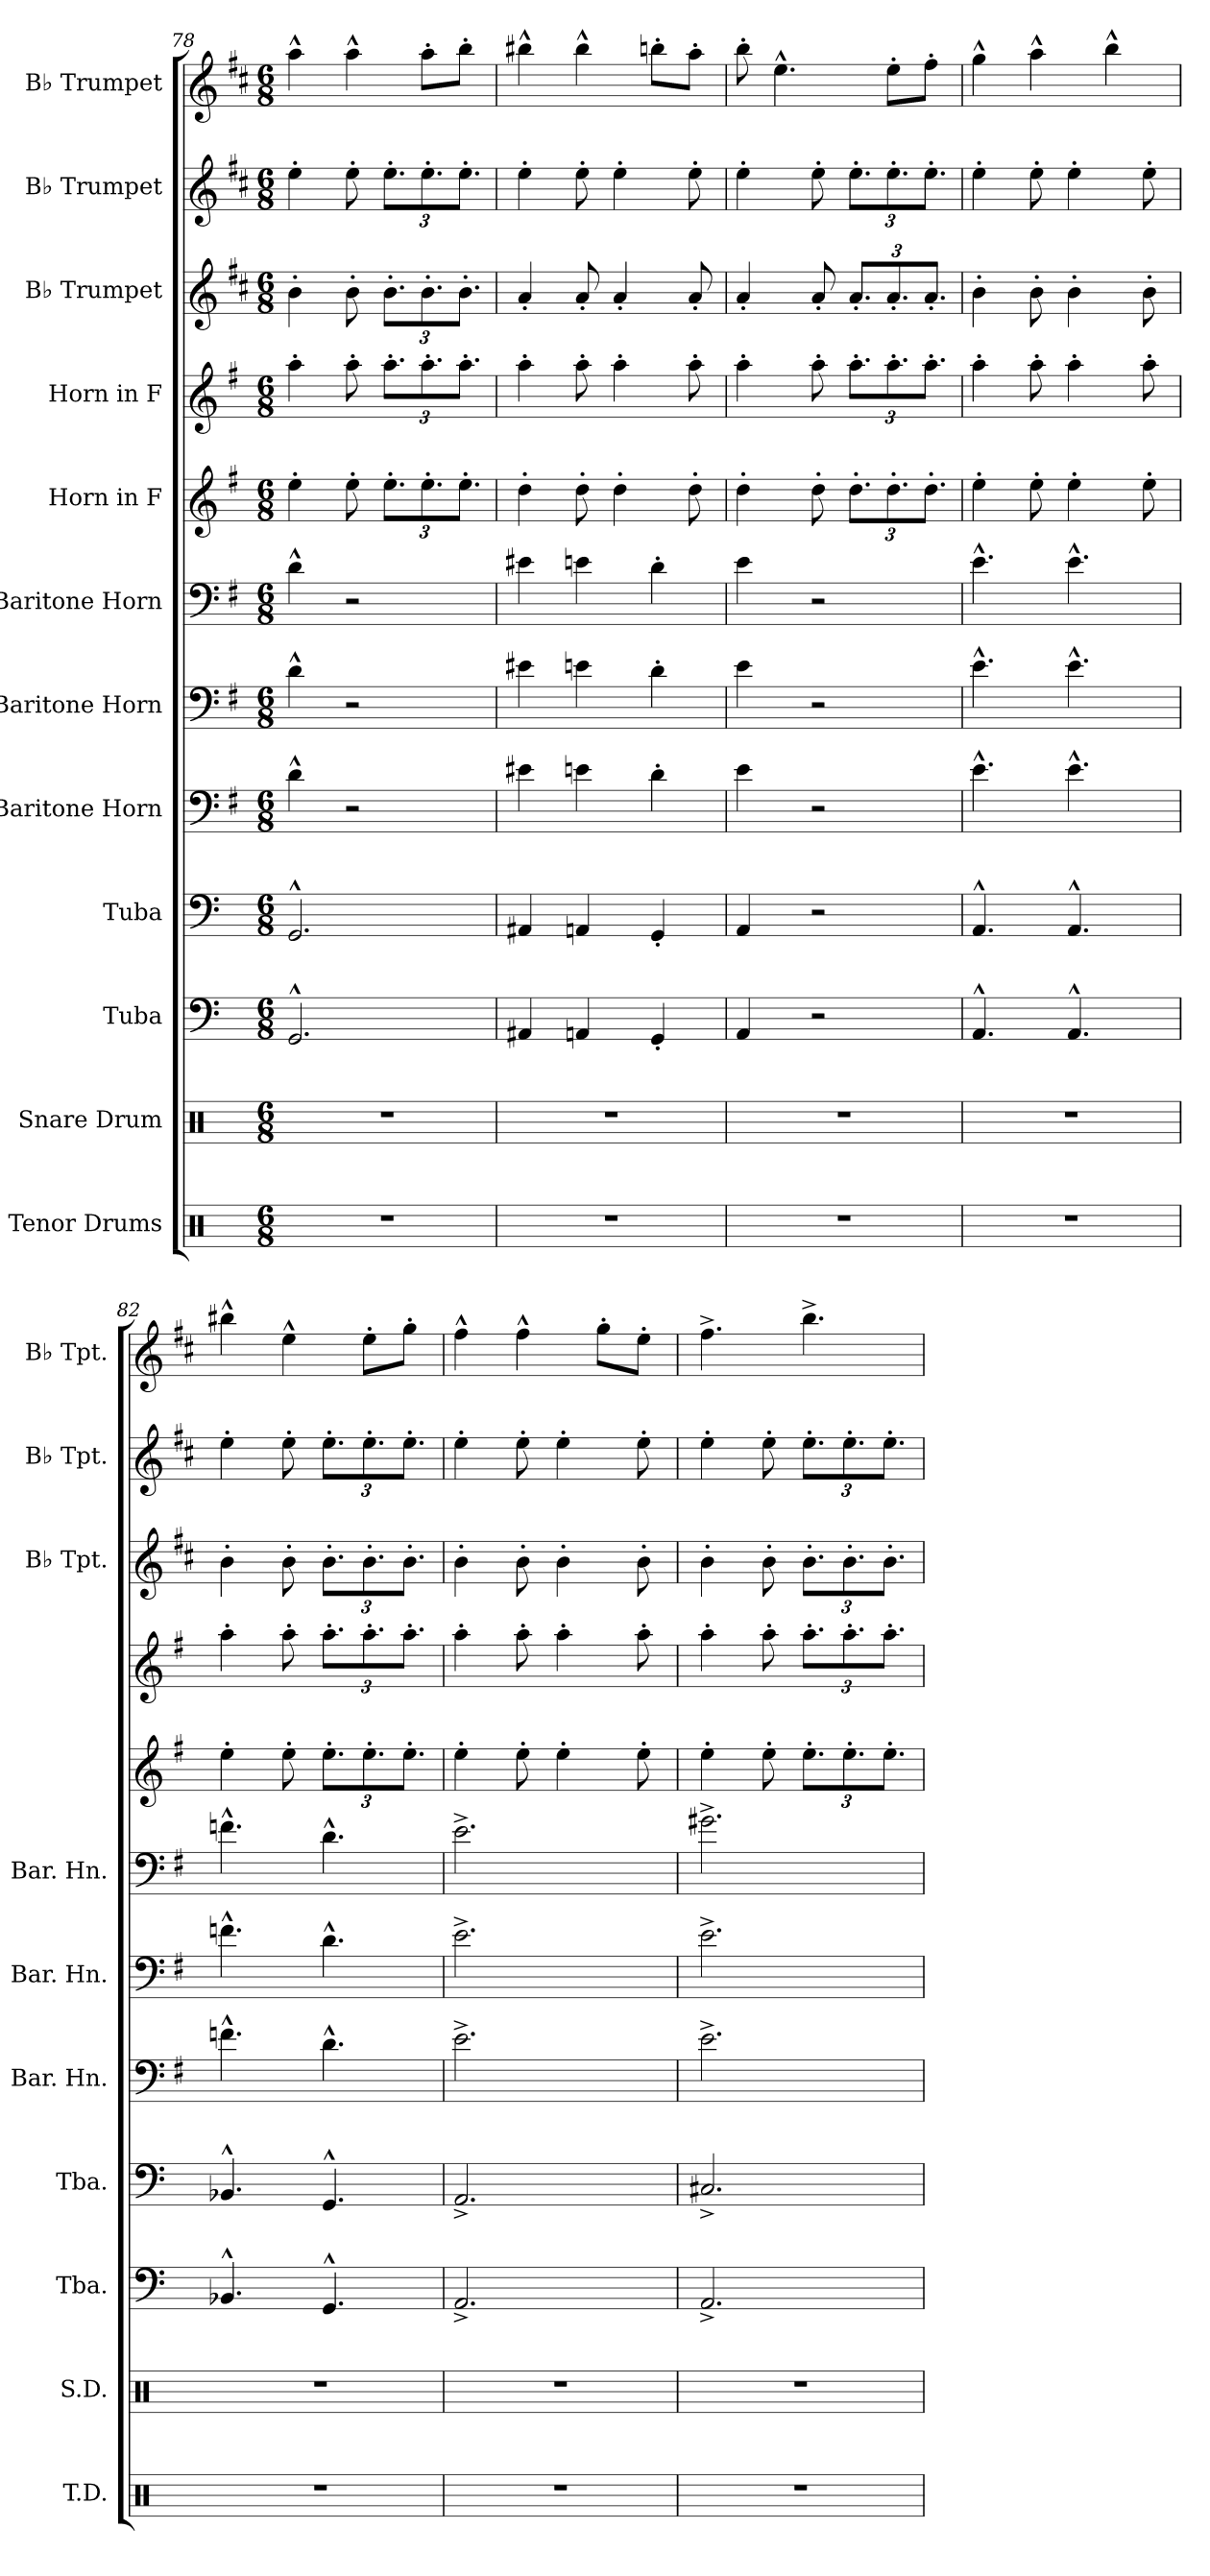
**kern	**kern	**kern	**kern	**kern	**kern	**kern	**kern	**kern	**kern	**kern	**kern
*part12	*part11	*part10	*part9	*part8	*part7	*part6	*part5	*part4	*part3	*part2	*part1
*staff12	*staff11	*staff10	*staff9	*staff8	*staff7	*staff6	*staff5	*staff4	*staff3	*staff2	*staff1
*I"Tenor Drums	*I"Snare Drum	*I"Tuba	*I"Tuba	*I"Baritone Horn	*I"Baritone Horn	*I"Baritone Horn	*I"Horn in F	*I"Horn in F	*I"B♭ Trumpet	*I"B♭ Trumpet	*I"B♭ Trumpet
*I'T.D.	*I'S.D.	*I'Tba.	*I'Tba.	*I'Bar. Hn.	*I'Bar. Hn.	*I'Bar. Hn.	*	*	*I'B♭ Tpt.	*I'B♭ Tpt.	*I'B♭ Tpt.
*clefX	*clefX	*clefF4	*clefF4	*clefF4	*clefF4	*clefF4	*clefG2	*clefG2	*clefG2	*clefG2	*clefG2
*	*	*	*	*ITrd4c7	*ITrd4c7	*ITrd4c7	*ITrd4c7	*ITrd4c7	*ITrd1c2	*ITrd1c2	*ITrd1c2
*k[]	*k[]	*k[]	*k[]	*k[]	*k[]	*k[]	*k[]	*k[]	*k[]	*k[]	*k[]
*M6/8	*M6/8	*M6/8	*M6/8	*M6/8	*M6/8	*M6/8	*M6/8	*M6/8	*M6/8	*M6/8	*M6/8
=78	=78	=78	=78	=78	=78	=78	=78	=78	=78	=78	=78
2.r	2.r	2.GG^^/	2.GG^^/	4G^^\	4G^^\	4G^^\	4a'\	4dd'\	4a'\	4dd'\	4gg^^\
.	.	.	.	2r	2r	2r	8a'\	8dd'\	8a'\	8dd'\	4gg^^\
*	*	*	*	*	*	*	*Xbrackettup	*Xbrackettup	*Xbrackettup	*Xbrackettup	*
.	.	.	.	.	.	.	12.a'\L	12.dd'\L	12.a'\L	12.dd'\L	.
.	.	.	.	.	.	.	12.a'\	12.dd'\	12.a'\	12.dd'\	8gg'\L
.	.	.	.	.	.	.	12.a'\J	12.dd'\J	12.a'\J	12.dd'\J	8aa'\J
=79	=79	=79	=79	=79	=79	=79	=79	=79	=79	=79	=79
2.r	2.r	4AA#X/	4AA#X/	4A#X\	4A#X\	4A#X\	4g'\	4dd'\	4g'/	4dd'\	4aa#X^^\
.	.	4AAn/	4AAn/	4An\	4An\	4An\	8g'\	8dd'\	8g'/	8dd'\	4aa#^^\
.	.	.	.	.	.	.	4g'\	4dd'\	4g'/	4dd'\	.
.	.	4GG'/	4GG'/	4G'\	4G'\	4G'\	.	.	.	.	8aan'\L
.	.	.	.	.	.	.	8g'\	8dd'\	8g'/	8dd'\	8gg'\J
=80	=80	=80	=80	=80	=80	=80	=80	=80	=80	=80	=80
2.r	2.r	4AA/	4AA/	4A\	4A\	4A\	4g'\	4dd'\	4g'/	4dd'\	8aa'\
.	.	.	.	.	.	.	.	.	.	.	4.dd^^\
.	.	2r	2r	2r	2r	2r	8g'\	8dd'\	8g'/	8dd'\	.
.	.	.	.	.	.	.	12.g'\L	12.dd'\L	12.g'/L	12.dd'\L	.
.	.	.	.	.	.	.	12.g'\	12.dd'\	12.g'/	12.dd'\	8dd'\L
.	.	.	.	.	.	.	12.g'\J	12.dd'\J	12.g'/J	12.dd'\J	8ee'\J
=81	=81	=81	=81	=81	=81	=81	=81	=81	=81	=81	=81
2.r	2.r	4.AA^^/	4.AA^^/	4.A^^\	4.A^^\	4.A^^\	4a'\	4dd'\	4a'\	4dd'\	4ff^^\
.	.	.	.	.	.	.	8a'\	8dd'\	8a'\	8dd'\	4gg^^\
.	.	4.AA^^/	4.AA^^/	4.A^^\	4.A^^\	4.A^^\	4a'\	4dd'\	4a'\	4dd'\	.
.	.	.	.	.	.	.	.	.	.	.	4aa^^\
.	.	.	.	.	.	.	8a'\	8dd'\	8a'\	8dd'\	.
!!LO:PB:g=z
=82	=82	=82	=82	=82	=82	=82	=82	=82	=82	=82	=82
2.r	2.r	4.BB-X^^/	4.BB-X^^/	4.B-X^^\	4.B-X^^\	4.B-X^^\	4a'\	4dd'\	4a'\	4dd'\	4aa#X^^\
.	.	.	.	.	.	.	8a'\	8dd'\	8a'\	8dd'\	4dd^^\
.	.	4.GG^^/	4.GG^^/	4.G^^\	4.G^^\	4.G^^\	12.a'\L	12.dd'\L	12.a'\L	12.dd'\L	.
.	.	.	.	.	.	.	12.a'\	12.dd'\	12.a'\	12.dd'\	8dd'\L
.	.	.	.	.	.	.	12.a'\J	12.dd'\J	12.a'\J	12.dd'\J	8ff'\J
=83	=83	=83	=83	=83	=83	=83	=83	=83	=83	=83	=83
2.r	2.r	2.AA^/	2.AA^/	2.A^\	2.A^\	2.A^\	4a'\	4dd'\	4a'\	4dd'\	4ee^^\
.	.	.	.	.	.	.	8a'\	8dd'\	8a'\	8dd'\	4ee^^\
.	.	.	.	.	.	.	4a'\	4dd'\	4a'\	4dd'\	.
.	.	.	.	.	.	.	.	.	.	.	8ff'\L
.	.	.	.	.	.	.	8a'\	8dd'\	8a'\	8dd'\	8dd'\J
=84	=84	=84	=84	=84	=84	=84	=84	=84	=84	=84	=84
2.r	2.r	2.AA^/	2.C#X^/	2.A^\	2.A^\	2.c#X^\	4a'\	4dd'\	4a'\	4dd'\	4.ee^\
.	.	.	.	.	.	.	8a'\	8dd'\	8a'\	8dd'\	.
.	.	.	.	.	.	.	12.a'\L	12.dd'\L	12.a'\L	12.dd'\L	4.aa^\
.	.	.	.	.	.	.	12.a'\	12.dd'\	12.a'\	12.dd'\	.
.	.	.	.	.	.	.	12.a'\J	12.dd'\J	12.a'\J	12.dd'\J	.
=	=	=	=	=	=	=	=	=	=	=	=
*-	*-	*-	*-	*-	*-	*-	*-	*-	*-	*-	*-
